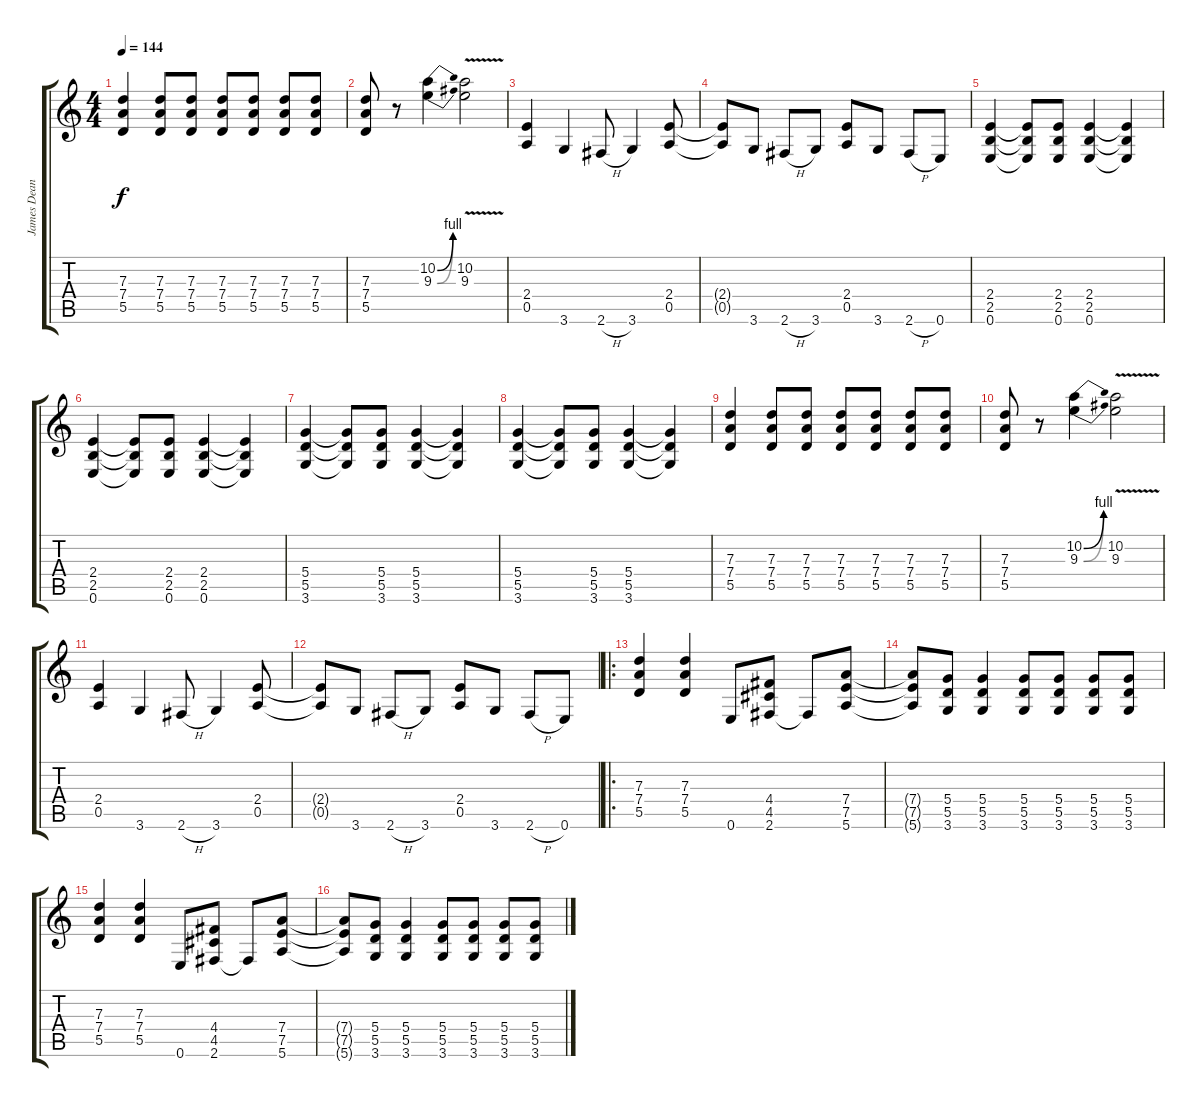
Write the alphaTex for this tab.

\track ("James Dean Bradfield" "James Dean") {instrument overdrivenguitar}
\staff {score tabs}
\tuning (E4 B3 G3 D3 A2 E2) {hide}
\ts (4 4)
\tempo 144
\clef g2
\ks c
(7.3 7.4 5.5).4{dy f} (7.3 7.4 5.5).8 (7.3 7.4 5.5).8 (7.3 7.4 5.5).8 (7.3 7.4 5.5).8 (7.3 7.4 5.5).8 (7.3 7.4 5.5).8 |
(7.3 7.4 5.5).8 r.8 (10.2{be (bend 0 0 60 4)} 9.3{be (bend 0 0 60 4)}).4 (10.2{v} 9.3{v}).2 |
(2.4 0.5).4 3.6.4 2.6{h}.8 3.6.4 (2.4 0.5).8 |
(2.4{t} 0.5{t}).8 3.6.8 2.6{h}.8 3.6.8 (2.4 0.5).8 3.6.8 2.6{h}.8 0.6.8 |
(2.4 2.5 0.6).4 (2.4{t} 2.5{t} 0.6{t}).8 (2.4 2.5 0.6).8 (2.4 2.5 0.6).4 (2.4{t} 2.5{t} 0.6{t}).4 |
(2.4 2.5 0.6).4 (2.4{t} 2.5{t} 0.6{t}).8 (2.4 2.5 0.6).8 (2.4 2.5 0.6).4 (2.4{t} 2.5{t} 0.6{t}).4 |
(5.4 5.5 3.6).4 (5.4{t} 5.5{t} 3.6{t}).8 (5.4 5.5 3.6).8 (5.4 5.5 3.6).4 (5.4{t} 5.5{t} 3.6{t}).4 |
(5.4 5.5 3.6).4 (5.4{t} 5.5{t} 3.6{t}).8 (5.4 5.5 3.6).8 (5.4 5.5 3.6).4 (5.4{t} 5.5{t} 3.6{t}).4 |
(7.3 7.4 5.5).4 (7.3 7.4 5.5).8 (7.3 7.4 5.5).8 (7.3 7.4 5.5).8 (7.3 7.4 5.5).8 (7.3 7.4 5.5).8 (7.3 7.4 5.5).8 |
(7.3 7.4 5.5).8 r.8 (10.2{be (bend 0 0 60 4)} 9.3{be (bend 0 0 60 4)}).4 (10.2{v} 9.3{v}).2 |
(2.4 0.5).4 3.6.4 2.6{h}.8 3.6.4 (2.4 0.5).8 |
(2.4{t} 0.5{t}).8 3.6.8 2.6{h}.8 3.6.8 (2.4 0.5).8 3.6.8 2.6{h}.8 0.6.8 |
\ro
(7.3 7.4 5.5).4 (7.3 7.4 5.5).4 0.6.8 (4.4 4.5 2.6).8 2.6{t}.8 (7.4 7.5 5.6).8 |
(7.4{t} 7.5{t} 5.6{t}).8 (5.4 5.5 3.6).8 (5.4 5.5 3.6).4 (5.4 5.5 3.6).8 (5.4 5.5 3.6).8 (5.4 5.5 3.6).8 (5.4 5.5 3.6).8 |
(7.3 7.4 5.5).4 (7.3 7.4 5.5).4 0.6.8 (4.4 4.5 2.6).8 2.6{t}.8 (7.4 7.5 5.6).8 |
(7.4{t} 7.5{t} 5.6{t}).8 (5.4 5.5 3.6).8 (5.4 5.5 3.6).4 (5.4 5.5 3.6).8 (5.4 5.5 3.6).8 (5.4 5.5 3.6).8 (5.4 5.5 3.6).8
